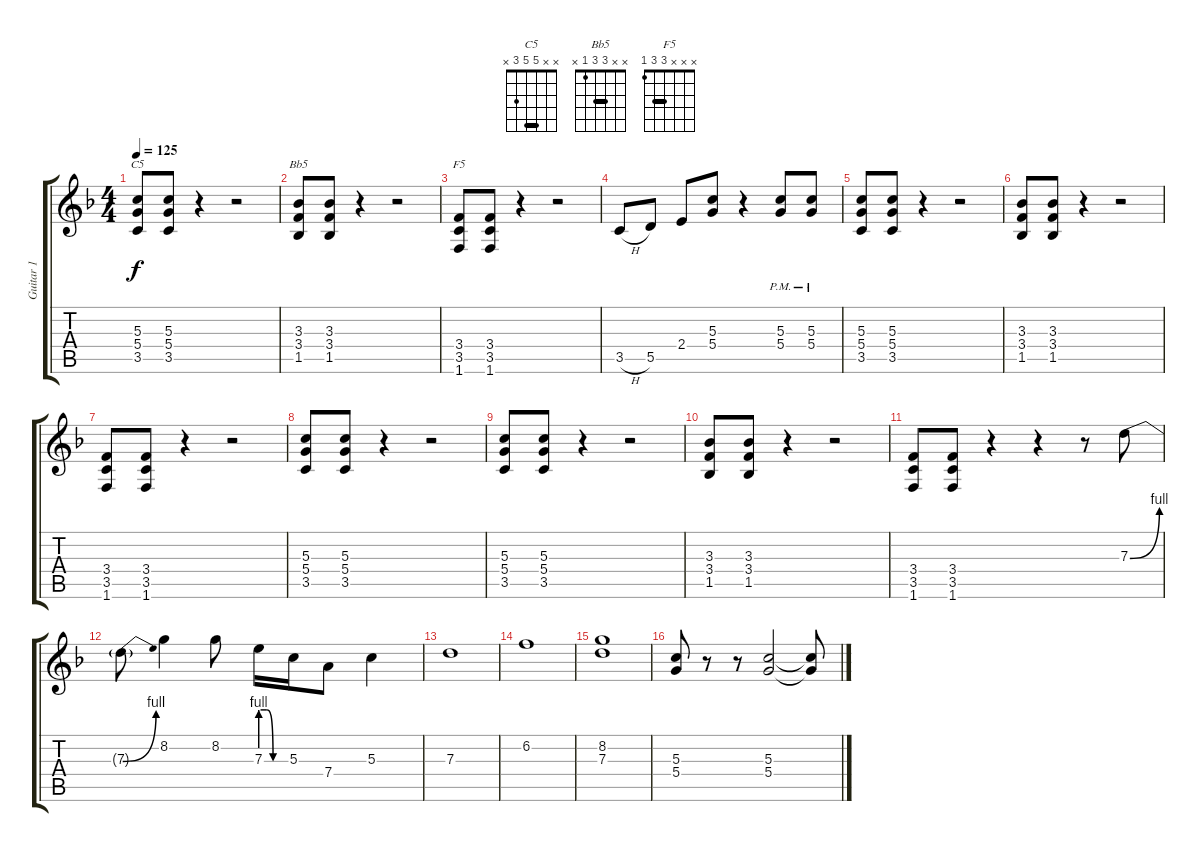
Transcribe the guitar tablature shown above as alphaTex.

\track ("Guitar 1" "Guitar 1") {instrument electricguitarclean}
\staff {score tabs}
\tuning (E4 B3 G3 D3 A2 E2) {hide}
\chord ("C5" x x 5 5 3 x) {barre 5}
\chord ("Bb5" x x 3 3 1 x) {barre 3}
\chord ("F5" x x x 3 3 1) {barre 3}
\ts (4 4)
\tempo 125
\clef g2
\ks f
(5.3 5.4 3.5).8{ch "C5" dy f} (5.3 5.4 3.5).8 r.4 r.2 |
(3.3 3.4 1.5).8{ch "Bb5"} (3.3 3.4 1.5).8 r.4 r.2 |
(3.4 3.5 1.6).8{ch "F5"} (3.4 3.5 1.6).8 r.4 r.2 |
3.5{h}.8 5.5.8 2.4.8 (5.3 5.4).8 r.4 (5.3{pm} 5.4{pm}).8 (5.3{pm} 5.4{pm}).8 |
(5.3 5.4 3.5).8 (5.3 5.4 3.5).8 r.4 r.2 |
(3.3 3.4 1.5).8 (3.3 3.4 1.5).8 r.4 r.2 |
(3.4 3.5 1.6).8 (3.4 3.5 1.6).8 r.4 r.2 |
(5.3 5.4 3.5).8 (5.3 5.4 3.5).8 r.4 r.2 |
(5.3 5.4 3.5).8 (5.3 5.4 3.5).8 r.4 r.2 |
(3.3 3.4 1.5).8 (3.3 3.4 1.5).8 r.4 r.2 |
(3.4 3.5 1.6).8 (3.4 3.5 1.6).8 r.4 r.4 r.8 7.3{be (bend 0 0 60 4)}.8 |
7.3{be (bend 0 0 60 4) t}.8 8.2.4 8.2.8 7.3{be (custom 0 4 15 4 30 0 60 0)}.16 5.3.16 7.4.8 5.3.4 |
7.3.1 |
6.2.1 |
(8.2 7.3).1 |
(5.3 5.4).8 r.8 r.8 (5.3 5.4).2 (5.3{t} 5.4{t}).8
